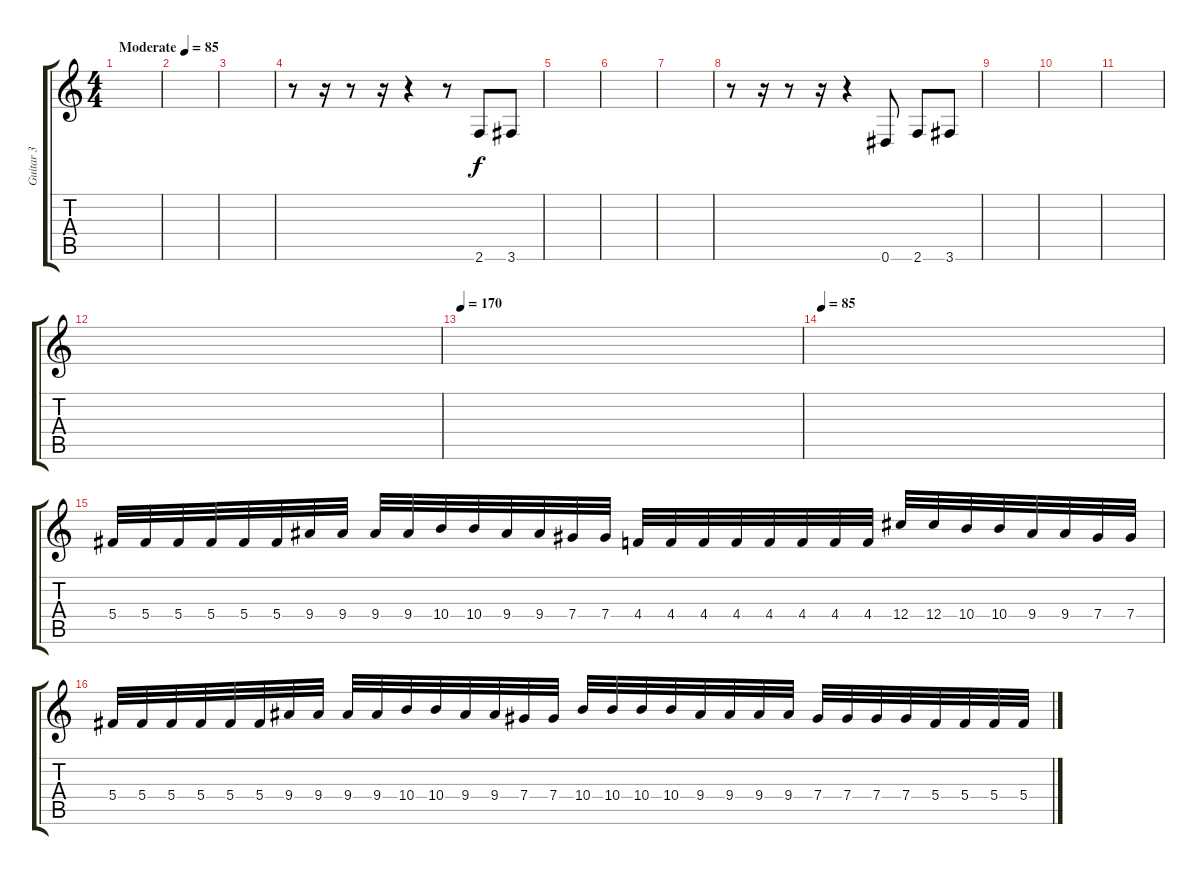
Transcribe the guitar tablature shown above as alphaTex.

\track ("Guitar 3" "Guitar 3") {instrument distortionguitar}
\staff {score tabs}
\tuning (Eb4 Bb3 Gb3 Db3 Ab2 Eb2) {hide}
\ts (4 4)
\tempo (85 "Moderate")
\clef g2
\ks c
|
|
|
r.8 r.16 r.8 r.16 r.4 r.8 2.6.8 3.6.8 |
|
|
|
r.8 r.16 r.8 r.16 r.4 0.6.8 2.6.8 3.6.8 |
|
|
|
|
\tempo 170
|
\tempo 85
|
5.4.32 5.4.32 5.4.32 5.4.32 5.4.32 5.4.32 9.4.32 9.4.32 9.4.32 9.4.32 10.4.32 10.4.32 9.4.32 9.4.32 7.4.32 7.4.32 4.4.32 4.4.32 4.4.32 4.4.32 4.4.32 4.4.32 4.4.32 4.4.32 12.4.32 12.4.32 10.4.32 10.4.32 9.4.32 9.4.32 7.4.32 7.4.32 |
5.4.32 5.4.32 5.4.32 5.4.32 5.4.32 5.4.32 9.4.32 9.4.32 9.4.32 9.4.32 10.4.32 10.4.32 9.4.32 9.4.32 7.4.32 7.4.32 10.4.32 10.4.32 10.4.32 10.4.32 9.4.32 9.4.32 9.4.32 9.4.32 7.4.32 7.4.32 7.4.32 7.4.32 5.4.32 5.4.32 5.4.32 5.4.32
